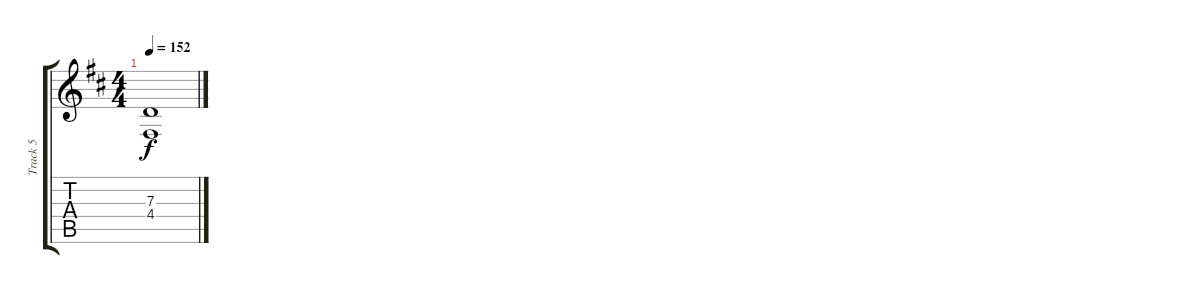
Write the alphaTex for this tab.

\track ("Track 5" "Track 5") {instrument altosax}
\staff {score tabs}
\tuning (E4 B3 G3 D3 A2 D2) {hide}
\ts (4 4)
\tempo 152
\clef g2
\ks d
(7.3{t} 4.4{t}).1{dy f}
